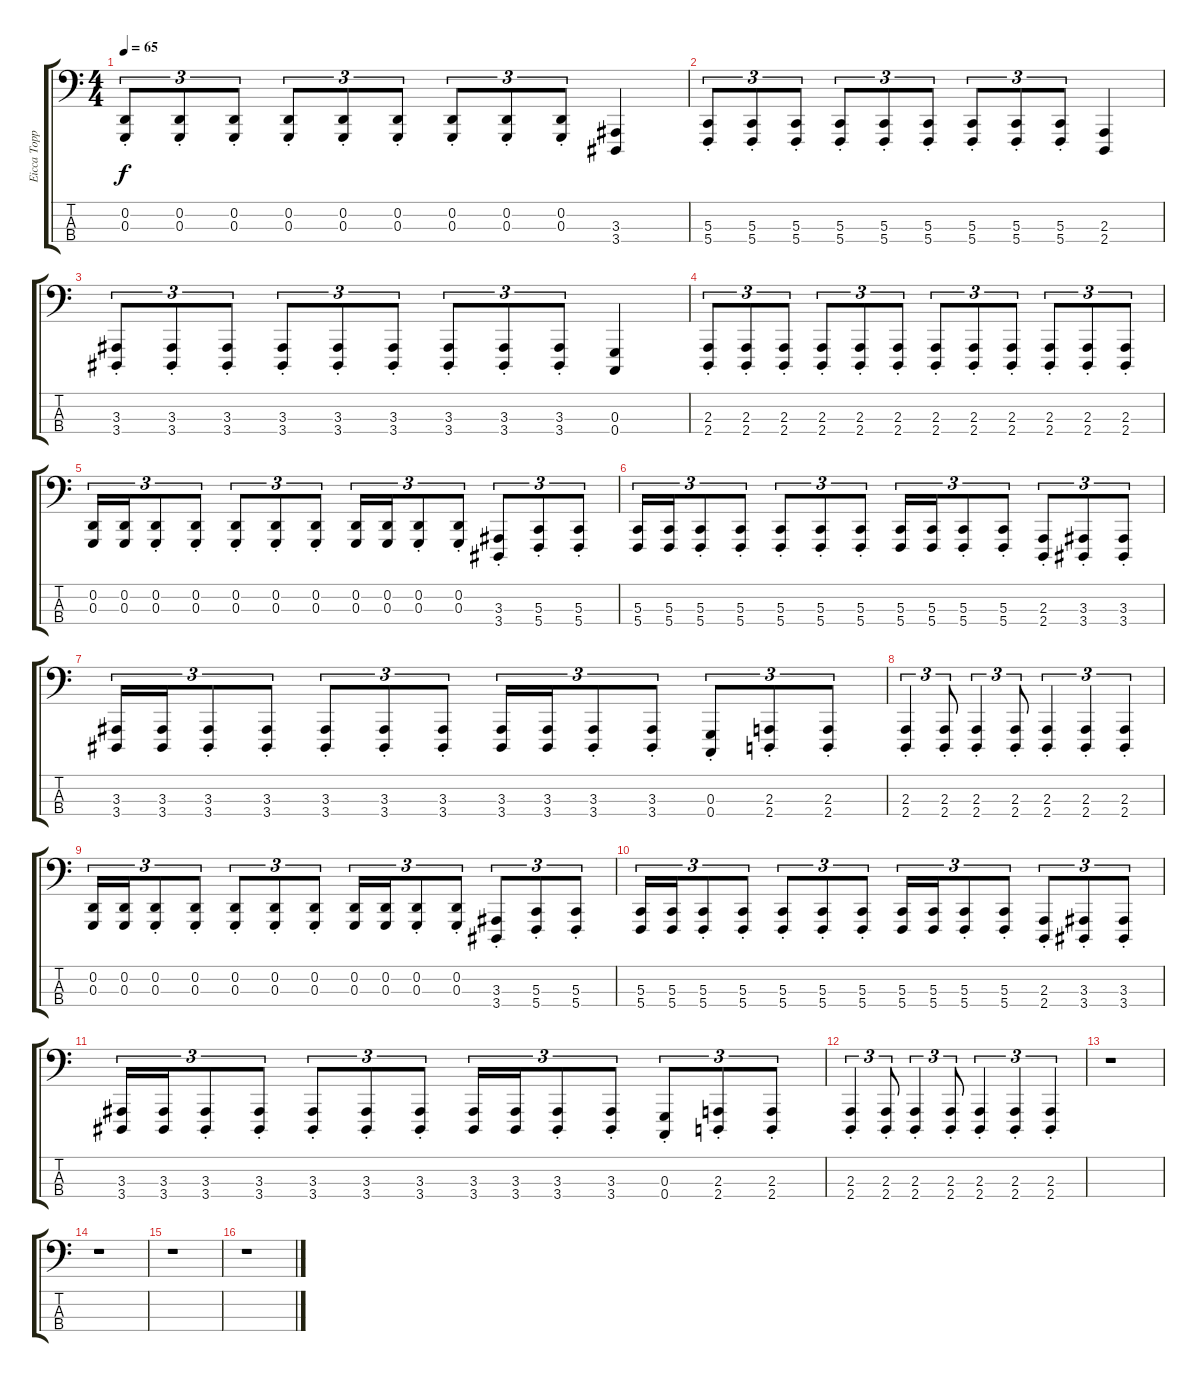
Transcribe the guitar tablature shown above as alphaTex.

\track ("Eicca Toppinen (Violoncello)" "Eicca Topp") {instrument cello}
\staff {score tabs}
\tuning (A2 D2 G1 C1) {hide}
\ts (4 4)
\tempo 65
\clef f4
\ks c
(0.2{st} 0.3{st}).8{tu (3 2) dy f} (0.2{st} 0.3{st}).8{tu (3 2)} (0.2{st} 0.3{st}).8{tu (3 2)} (0.2{st} 0.3{st}).8{tu (3 2)} (0.2{st} 0.3{st}).8{tu (3 2)} (0.2{st} 0.3{st}).8{tu (3 2)} (0.2{st} 0.3{st}).8{tu (3 2)} (0.2{st} 0.3{st}).8{tu (3 2)} (0.2{st} 0.3{st}).8{tu (3 2)} (3.3 3.4).4 |
(5.3{st} 5.4{st}).8{tu (3 2)} (5.3{st} 5.4{st}).8{tu (3 2)} (5.3{st} 5.4{st}).8{tu (3 2)} (5.3{st} 5.4{st}).8{tu (3 2)} (5.3{st} 5.4{st}).8{tu (3 2)} (5.3{st} 5.4).8{tu (3 2)} (5.3{st} 5.4{st}).8{tu (3 2)} (5.3{st} 5.4{st}).8{tu (3 2)} (5.3{st} 5.4{st}).8{tu (3 2)} (2.3 2.4).4 |
(3.3{st} 3.4{st}).8{tu (3 2)} (3.3{st} 3.4{st}).8{tu (3 2)} (3.3{st} 3.4{st}).8{tu (3 2)} (3.3{st} 3.4{st}).8{tu (3 2)} (3.3{st} 3.4{st}).8{tu (3 2)} (3.3{st} 3.4{st}).8{tu (3 2)} (3.3{st} 3.4{st}).8{tu (3 2)} (3.3{st} 3.4{st}).8{tu (3 2)} (3.3{st} 3.4{st}).8{tu (3 2)} (0.3 0.4).4 |
(2.3{st} 2.4{st}).8{tu (3 2)} (2.3{st} 2.4{st}).8{tu (3 2)} (2.3{st} 2.4{st}).8{tu (3 2)} (2.3{st} 2.4{st}).8{tu (3 2)} (2.3{st} 2.4{st}).8{tu (3 2)} (2.3{st} 2.4{st}).8{tu (3 2)} (2.3{st} 2.4).8{tu (3 2)} (2.3{st} 2.4{st}).8{tu (3 2)} (2.3{st} 2.4{st}).8{tu (3 2)} (2.3{st} 2.4).8{tu (3 2)} (2.3{st} 2.4{st}).8{tu (3 2)} (2.3{st} 2.4{st}).8{tu (3 2)} |
(0.2 0.3).16{tu (3 2)} (0.2 0.3).16{tu (3 2)} (0.2{st} 0.3{st}).8{tu (3 2)} (0.2{st} 0.3{st}).8{tu (3 2)} (0.2{st} 0.3{st}).8{tu (3 2)} (0.2{st} 0.3{st}).8{tu (3 2)} (0.2{st} 0.3{st}).8{tu (3 2)} (0.2 0.3).16{tu (3 2)} (0.2 0.3).16{tu (3 2)} (0.2{st} 0.3{st}).8{tu (3 2)} (0.2{st} 0.3{st}).8{tu (3 2)} (3.3{st} 3.4{st}).8{tu (3 2)} (5.3{st} 5.4{st}).8{tu (3 2)} (5.3{st} 5.4{st}).8{tu (3 2)} |
(5.3 5.4).16{tu (3 2)} (5.3 5.4).16{tu (3 2)} (5.3{st} 5.4{st}).8{tu (3 2)} (5.3{st} 5.4{st}).8{tu (3 2)} (5.3{st} 5.4{st}).8{tu (3 2)} (5.3{st} 5.4{st}).8{tu (3 2)} (5.3{st} 5.4{st}).8{tu (3 2)} (5.3 5.4).16{tu (3 2)} (5.3 5.4).16{tu (3 2)} (5.3{st} 5.4{st}).8{tu (3 2)} (5.3{st} 5.4{st}).8{tu (3 2)} (2.3{st} 2.4{st}).8{tu (3 2)} (3.3{st} 3.4{st}).8{tu (3 2)} (3.3{st} 3.4{st}).8{tu (3 2)} |
(3.3 3.4).16{tu (3 2)} (3.3 3.4).16{tu (3 2)} (3.3{st} 3.4{st}).8{tu (3 2)} (3.3{st} 3.4{st}).8{tu (3 2)} (3.3{st} 3.4{st}).8{tu (3 2)} (3.3{st} 3.4{st}).8{tu (3 2)} (3.3{st} 3.4{st}).8{tu (3 2)} (3.3 3.4).16{tu (3 2)} (3.3 3.4).16{tu (3 2)} (3.3{st} 3.4{st}).8{tu (3 2)} (3.3{st} 3.4{st}).8{tu (3 2)} (0.3{st} 0.4{st}).8{tu (3 2)} (2.3{st} 2.4{st}).8{tu (3 2)} (2.3{st} 2.4{st}).8{tu (3 2)} |
(2.3{st} 2.4{st}).4{tu (3 2)} (2.3{st} 2.4{st}).8{tu (3 2)} (2.3{st} 2.4{st}).4{tu (3 2)} (2.3{st} 2.4{st}).8{tu (3 2)} (2.3{st} 2.4{st}).4{tu (3 2)} (2.3{st} 2.4{st}).4{tu (3 2)} (2.3{st} 2.4{st}).4{tu (3 2)} |
(0.2 0.3).16{tu (3 2)} (0.2 0.3).16{tu (3 2)} (0.2{st} 0.3{st}).8{tu (3 2)} (0.2{st} 0.3{st}).8{tu (3 2)} (0.2{st} 0.3{st}).8{tu (3 2)} (0.2{st} 0.3{st}).8{tu (3 2)} (0.2{st} 0.3{st}).8{tu (3 2)} (0.2 0.3).16{tu (3 2)} (0.2 0.3).16{tu (3 2)} (0.2{st} 0.3{st}).8{tu (3 2)} (0.2{st} 0.3{st}).8{tu (3 2)} (3.3{st} 3.4{st}).8{tu (3 2)} (5.3{st} 5.4{st}).8{tu (3 2)} (5.3{st} 5.4{st}).8{tu (3 2)} |
(5.3 5.4).16{tu (3 2)} (5.3 5.4).16{tu (3 2)} (5.3{st} 5.4{st}).8{tu (3 2)} (5.3{st} 5.4{st}).8{tu (3 2)} (5.3{st} 5.4{st}).8{tu (3 2)} (5.3{st} 5.4{st}).8{tu (3 2)} (5.3{st} 5.4{st}).8{tu (3 2)} (5.3 5.4).16{tu (3 2)} (5.3 5.4).16{tu (3 2)} (5.3{st} 5.4{st}).8{tu (3 2)} (5.3{st} 5.4{st}).8{tu (3 2)} (2.3{st} 2.4{st}).8{tu (3 2)} (3.3{st} 3.4{st}).8{tu (3 2)} (3.3{st} 3.4{st}).8{tu (3 2)} |
(3.3 3.4).16{tu (3 2)} (3.3 3.4).16{tu (3 2)} (3.3{st} 3.4{st}).8{tu (3 2)} (3.3{st} 3.4{st}).8{tu (3 2)} (3.3{st} 3.4{st}).8{tu (3 2)} (3.3{st} 3.4{st}).8{tu (3 2)} (3.3{st} 3.4{st}).8{tu (3 2)} (3.3 3.4).16{tu (3 2)} (3.3 3.4).16{tu (3 2)} (3.3{st} 3.4{st}).8{tu (3 2)} (3.3{st} 3.4{st}).8{tu (3 2)} (0.3{st} 0.4{st}).8{tu (3 2)} (2.3{st} 2.4{st}).8{tu (3 2)} (2.3{st} 2.4{st}).8{tu (3 2)} |
(2.3{st} 2.4{st}).4{tu (3 2)} (2.3{st} 2.4{st}).8{tu (3 2)} (2.3{st} 2.4{st}).4{tu (3 2)} (2.3{st} 2.4{st}).8{tu (3 2)} (2.3{st} 2.4{st}).4{tu (3 2)} (2.3{st} 2.4{st}).4{tu (3 2)} (2.3{st} 2.4{st}).4{tu (3 2)} |
r.1 |
r.1 |
r.1 |
r.1
